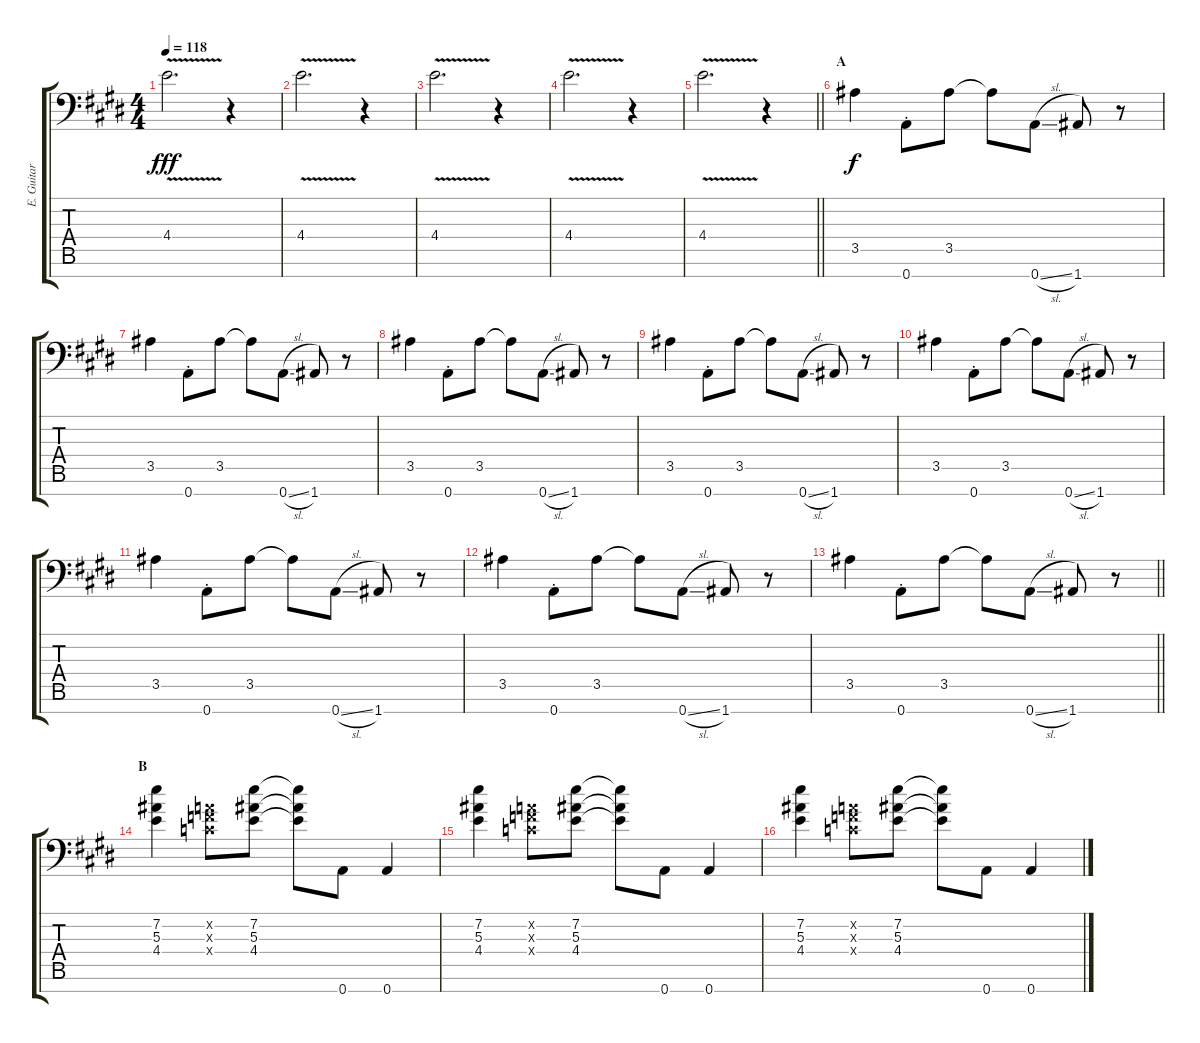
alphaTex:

\track ("E. Guitar II" "E. Guitar ") {instrument overdrivenguitar}
\staff {score tabs}
\tuning (D4 A3 F3 C3 G2 D2 A1) {hide}
\ts (4 4)
\tempo 118
\clef f4
\ks e
4.4{v}.2{d dy fff} r.4 |
4.4{v}.2{d} r.4 |
4.4{v}.2{d} r.4 |
4.4{v}.2{d} r.4 |
\barLineRight lightlight
4.4{v}.2{d} r.4 |
\section ("" "A")
3.5.4{dy f} 0.7{st}.8 3.5.8 3.5{t}.8 0.7{sl}.8 1.7.8 r.8 |
3.5.4 0.7{st}.8 3.5.8 3.5{t}.8 0.7{sl}.8 1.7.8 r.8 |
3.5.4 0.7{st}.8 3.5.8 3.5{t}.8 0.7{sl}.8 1.7.8 r.8 |
3.5.4 0.7{st}.8 3.5.8 3.5{t}.8 0.7{sl}.8 1.7.8 r.8 |
3.5.4 0.7{st}.8 3.5.8 3.5{t}.8 0.7{sl}.8 1.7.8 r.8 |
3.5.4 0.7{st}.8 3.5.8 3.5{t}.8 0.7{sl}.8 1.7.8 r.8 |
3.5.4 0.7{st}.8 3.5.8 3.5{t}.8 0.7{sl}.8 1.7.8 r.8 |
\barLineRight lightlight
3.5.4 0.7{st}.8 3.5.8 3.5{t}.8 0.7{sl}.8 1.7.8 r.8 |
\section ("" "B")
(7.2 5.3 4.4).4 (0.2{x} 0.3{x} 0.4{x}).8 (7.2 5.3 4.4).8 (7.2{t} 5.3{t} 4.4{t}).8 0.7.8 0.7.4 |
(7.2 5.3 4.4).4 (0.2{x} 0.3{x} 0.4{x}).8 (7.2 5.3 4.4).8 (7.2{t} 5.3{t} 4.4{t}).8 0.7.8 0.7.4 |
(7.2 5.3 4.4).4 (0.2{x} 0.3{x} 0.4{x}).8 (7.2 5.3 4.4).8 (7.2{t} 5.3{t} 4.4{t}).8 0.7.8 0.7.4
